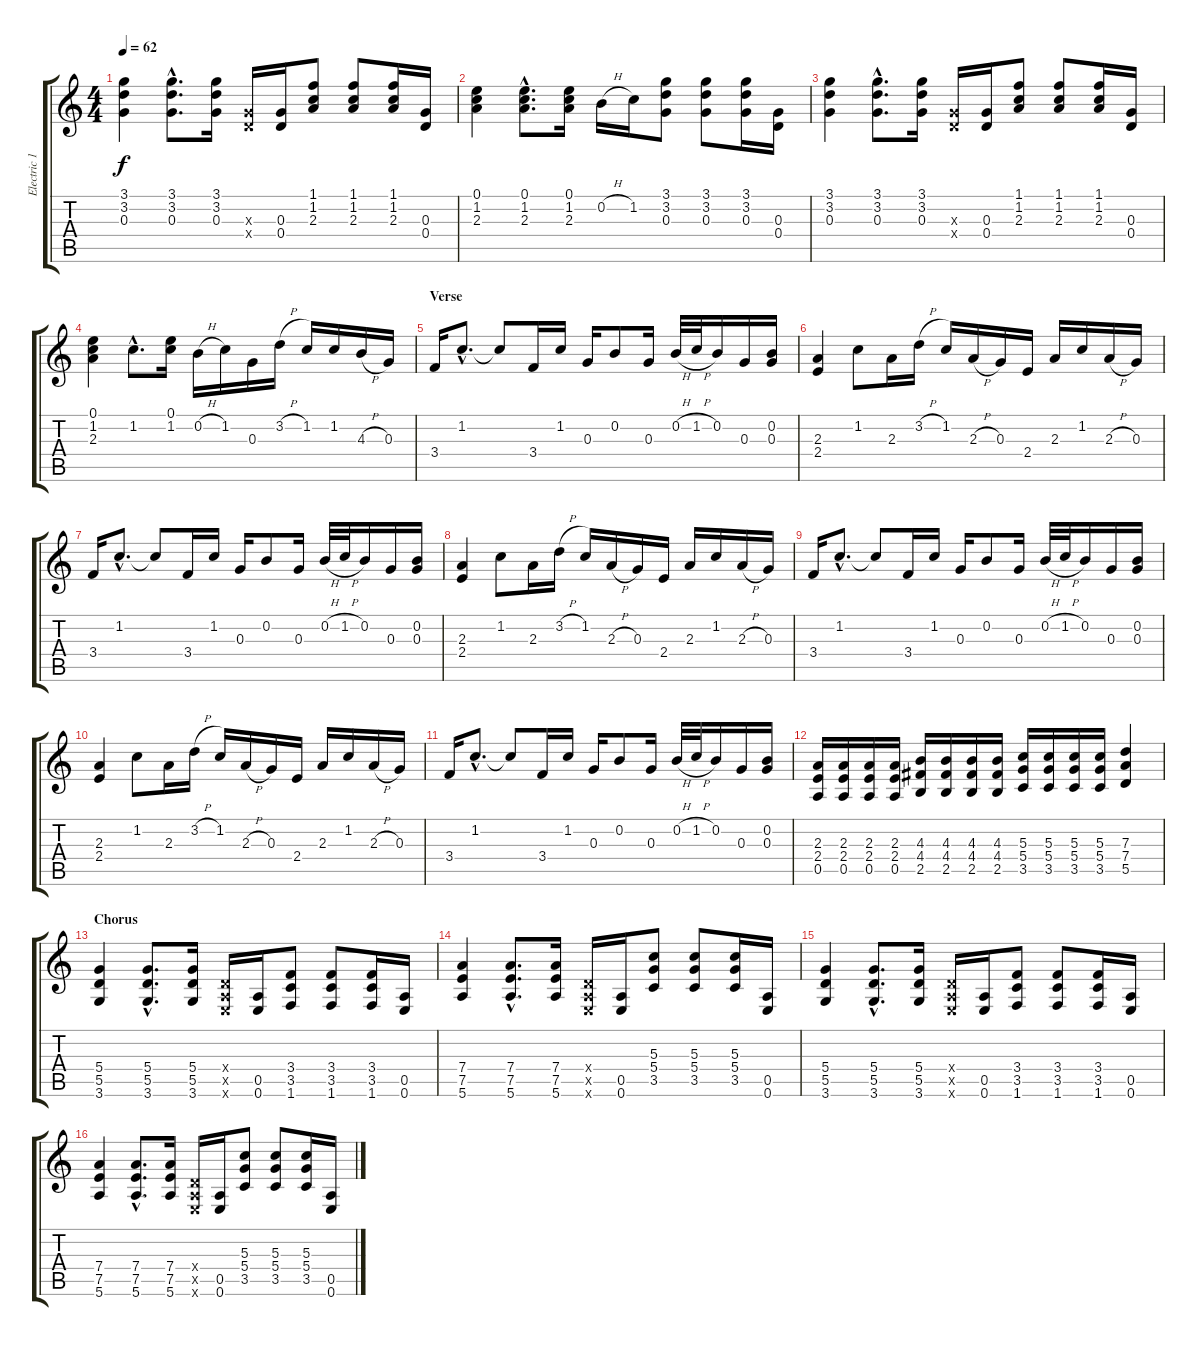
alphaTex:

\track ("Electric 1" "Electric 1") {instrument electricguitarclean}
\staff {score tabs}
\tuning (E4 B3 G3 D3 A2 E2) {hide}
\ts (4 4)
\tempo 62
\clef g2
\ks c
(3.1 3.2 0.3).4{dy f} (3.1{hac} 3.2{hac} 0.3{hac}).8{d} (3.1 3.2 0.3).16 (0.3{x} 0.4{x}).16 (0.3 0.4).16 (1.1 1.2 2.3).8 (1.1 1.2 2.3).8 (1.1 1.2 2.3).16 (0.3 0.4).16 |
(0.1 1.2 2.3).4 (0.1{hac} 1.2{hac} 2.3{hac}).8{d} (0.1 1.2 2.3).16 0.2{h}.16 1.2.16 (3.1 3.2 0.3).8 (3.1 3.2 0.3).8 (3.1 3.2 0.3).16 (0.3 0.4).16 |
(3.1 3.2 0.3).4 (3.1{hac} 3.2{hac} 0.3{hac}).8{d} (3.1 3.2 0.3).16 (0.3{x} 0.4{x}).16 (0.3 0.4).16 (1.1 1.2 2.3).8 (1.1 1.2 2.3).8 (1.1 1.2 2.3).16 (0.3 0.4).16 |
(0.1 1.2 2.3).4 1.2{hac}.8{d} (0.1 1.2).16 0.2{h}.16 1.2.16 0.3.16 3.2{h}.16 1.2.16 1.2.16 4.3{h}.16 0.3.16 |
\section ("" "Verse")
3.4.16 1.2{hac}.8{d} 1.2{t}.8 3.4.16 1.2.16 0.3.16 0.2.8 0.3.16 0.2{h}.32 1.2{h}.32 0.2.16 0.3.16 (0.2 0.3).16 |
(2.3 2.4).4 1.2.8 2.3.16 3.2{h}.16 1.2.16 2.3{h}.16 0.3.16 2.4.16 2.3.16 1.2.16 2.3{h}.16 0.3.16 |
3.4.16 1.2{hac}.8{d} 1.2{t}.8 3.4.16 1.2.16 0.3.16 0.2.8 0.3.16 0.2{h}.32 1.2{h}.32 0.2.16 0.3.16 (0.2 0.3).16 |
(2.3 2.4).4 1.2.8 2.3.16 3.2{h}.16 1.2.16 2.3{h}.16 0.3.16 2.4.16 2.3.16 1.2.16 2.3{h}.16 0.3.16 |
3.4.16 1.2{hac}.8{d} 1.2{t}.8 3.4.16 1.2.16 0.3.16 0.2.8 0.3.16 0.2{h}.32 1.2{h}.32 0.2.16 0.3.16 (0.2 0.3).16 |
(2.3 2.4).4 1.2.8 2.3.16 3.2{h}.16 1.2.16 2.3{h}.16 0.3.16 2.4.16 2.3.16 1.2.16 2.3{h}.16 0.3.16 |
3.4.16 1.2{hac}.8{d} 1.2{t}.8 3.4.16 1.2.16 0.3.16 0.2.8 0.3.16 0.2{h}.32 1.2{h}.32 0.2.16 0.3.16 (0.2 0.3).16 |
(2.3 2.4 0.5).16{volume 12 instrument distortionguitar} (2.3 2.4 0.5).16 (2.3 2.4 0.5).16 (2.3 2.4 0.5).16 (4.3 4.4 2.5).16 (4.3 4.4 2.5).16 (4.3 4.4 2.5).16 (4.3 4.4 2.5).16 (5.3 5.4 3.5).16 (5.3 5.4 3.5).16 (5.3 5.4 3.5).16 (5.3 5.4 3.5).16 (7.3 7.4 5.5).4 |
\section ("" "Chorus")
(5.4 5.5 3.6).4{volume 12 instrument distortionguitar} (5.4{hac} 5.5{hac} 3.6{hac}).8{d} (5.4 5.5 3.6).16 (0.4{x} 0.5{x} 0.6{x}).16 (0.5 0.6).16 (3.4 3.5 1.6).8 (3.4 3.5 1.6).8 (3.4 3.5 1.6).16 (0.5 0.6).16 |
(7.4 7.5 5.6).4 (7.4{hac} 7.5{hac} 5.6{hac}).8{d} (7.4 7.5 5.6).16 (0.4{x} 0.5{x} 0.6{x}).16 (0.5 0.6).16 (5.3 5.4 3.5).8 (5.3 5.4 3.5).8 (5.3 5.4 3.5).16 (0.5 0.6).16 |
(5.4 5.5 3.6).4 (5.4{hac} 5.5{hac} 3.6{hac}).8{d} (5.4 5.5 3.6).16 (0.4{x} 0.5{x} 0.6{x}).16 (0.5 0.6).16 (3.4 3.5 1.6).8 (3.4 3.5 1.6).8 (3.4 3.5 1.6).16 (0.5 0.6).16 |
(7.4 7.5 5.6).4 (7.4{hac} 7.5{hac} 5.6{hac}).8{d} (7.4 7.5 5.6).16 (0.4{x} 0.5{x} 0.6{x}).16 (0.5 0.6).16 (5.3 5.4 3.5).8 (5.3 5.4 3.5).8 (5.3 5.4 3.5).16 (0.5 0.6).16
